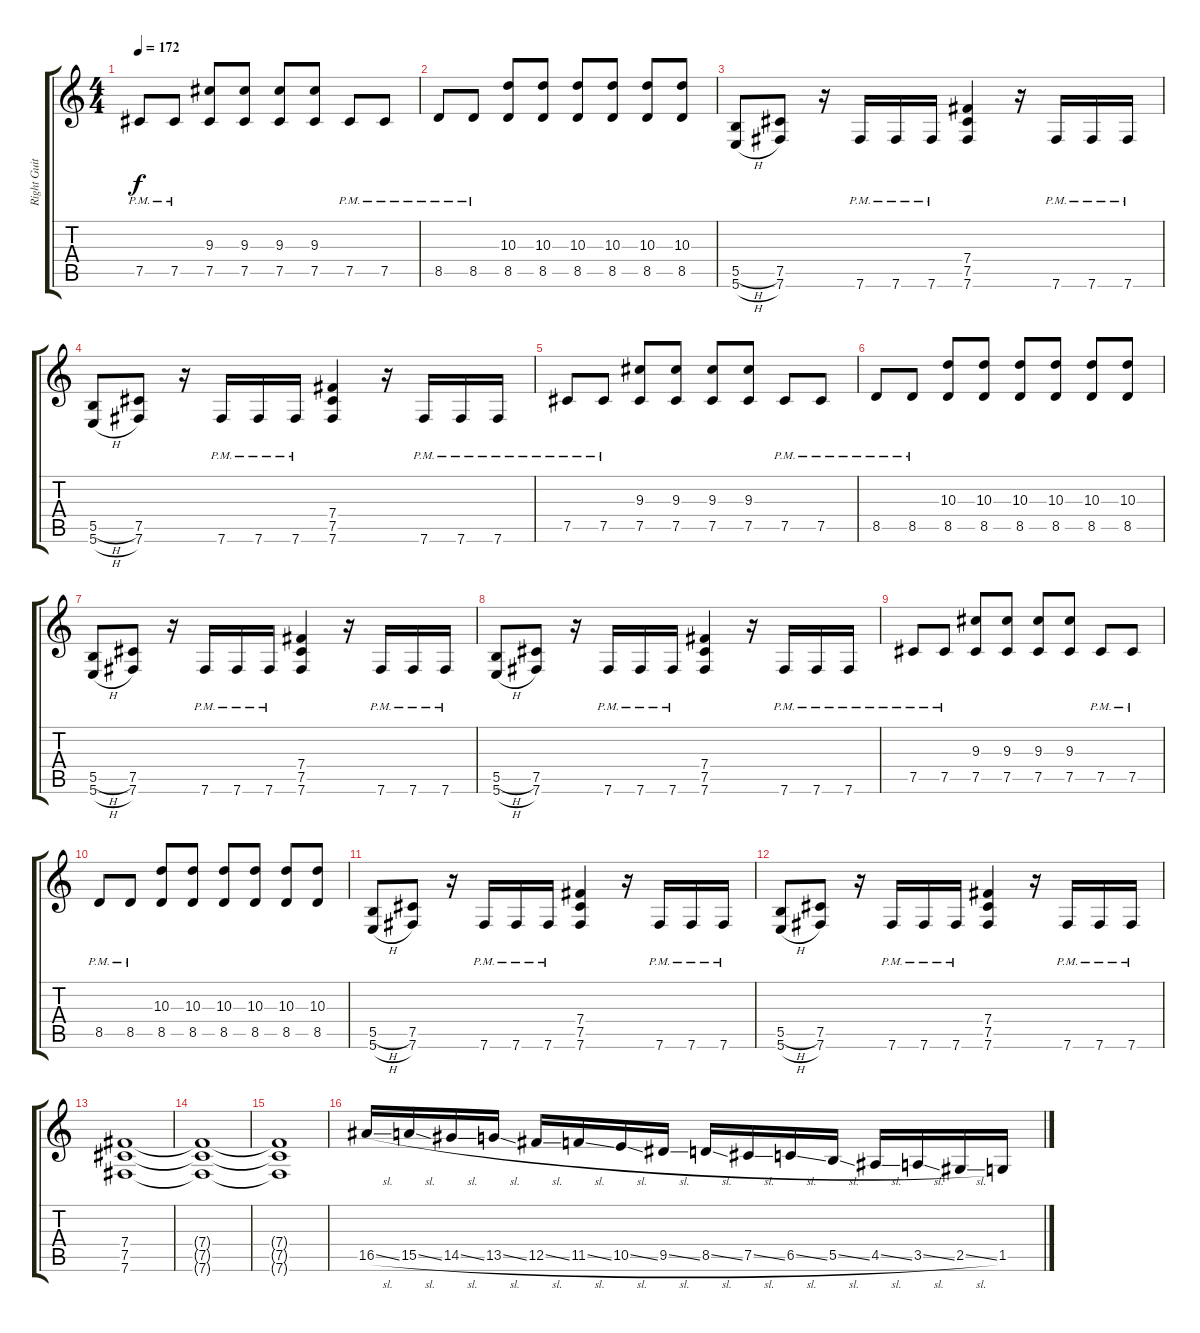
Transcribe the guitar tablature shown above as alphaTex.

\track ("Right Guitar" "Right Guit") {instrument distortionguitar}
\staff {score tabs}
\tuning (Db4 Ab3 E3 B2 Gb2 B1) {hide}
\ts (4 4)
\tempo 172
\clef g2
\ks c
7.5{pm}.8{dy f} 7.5{pm}.8 (9.3 7.5).8 (9.3 7.5).8 (9.3 7.5).8 (9.3 7.5).8 7.5{pm}.8 7.5{pm}.8 |
8.5{pm}.8 8.5{pm}.8 (10.3 8.5).8 (10.3 8.5).8 (10.3 8.5).8 (10.3 8.5).8 (10.3 8.5).8 (10.3 8.5).8 |
(5.5{h} 5.6{h}).8 (7.5 7.6).8 r.16 7.6{pm}.16 7.6{pm}.16 7.6{pm}.16 (7.4 7.5 7.6).4 r.16 7.6{pm}.16 7.6{pm}.16 7.6{pm}.16 |
(5.5{h} 5.6{h}).8 (7.5 7.6).8 r.16 7.6{pm}.16 7.6{pm}.16 7.6{pm}.16 (7.4 7.5 7.6).4 r.16 7.6{pm}.16 7.6{pm}.16 7.6{pm}.16 |
7.5{pm}.8 7.5{pm}.8 (9.3 7.5).8 (9.3 7.5).8 (9.3 7.5).8 (9.3 7.5).8 7.5{pm}.8 7.5{pm}.8 |
8.5{pm}.8 8.5{pm}.8 (10.3 8.5).8 (10.3 8.5).8 (10.3 8.5).8 (10.3 8.5).8 (10.3 8.5).8 (10.3 8.5).8 |
(5.5{h} 5.6{h}).8 (7.5 7.6).8 r.16 7.6{pm}.16 7.6{pm}.16 7.6{pm}.16 (7.4 7.5 7.6).4 r.16 7.6{pm}.16 7.6{pm}.16 7.6{pm}.16 |
(5.5{h} 5.6{h}).8 (7.5 7.6).8 r.16 7.6{pm}.16 7.6{pm}.16 7.6{pm}.16 (7.4 7.5 7.6).4 r.16 7.6{pm}.16 7.6{pm}.16 7.6{pm}.16 |
7.5{pm}.8 7.5{pm}.8 (9.3 7.5).8 (9.3 7.5).8 (9.3 7.5).8 (9.3 7.5).8 7.5{pm}.8 7.5{pm}.8 |
8.5{pm}.8 8.5{pm}.8 (10.3 8.5).8 (10.3 8.5).8 (10.3 8.5).8 (10.3 8.5).8 (10.3 8.5).8 (10.3 8.5).8 |
(5.5{h} 5.6{h}).8 (7.5 7.6).8 r.16 7.6{pm}.16 7.6{pm}.16 7.6{pm}.16 (7.4 7.5 7.6).4 r.16 7.6{pm}.16 7.6{pm}.16 7.6{pm}.16 |
(5.5{h} 5.6{h}).8 (7.5 7.6).8 r.16 7.6{pm}.16 7.6{pm}.16 7.6{pm}.16 (7.4 7.5 7.6).4 r.16 7.6{pm}.16 7.6{pm}.16 7.6{pm}.16 |
(7.4 7.5 7.6).1 |
(7.4{t} 7.5{t} 7.6{t}).1 |
(7.4{t} 7.5{t} 7.6{t}).1 |
16.5{sl}.16 15.5{sl}.16 14.5{sl}.16 13.5{sl}.16 12.5{sl}.16 11.5{sl}.16 10.5{sl}.16 9.5{sl}.16 8.5{sl}.16 7.5{sl}.16 6.5{sl}.16 5.5{sl}.16 4.5{sl}.16 3.5{sl}.16 2.5{sl}.16 1.5.16
